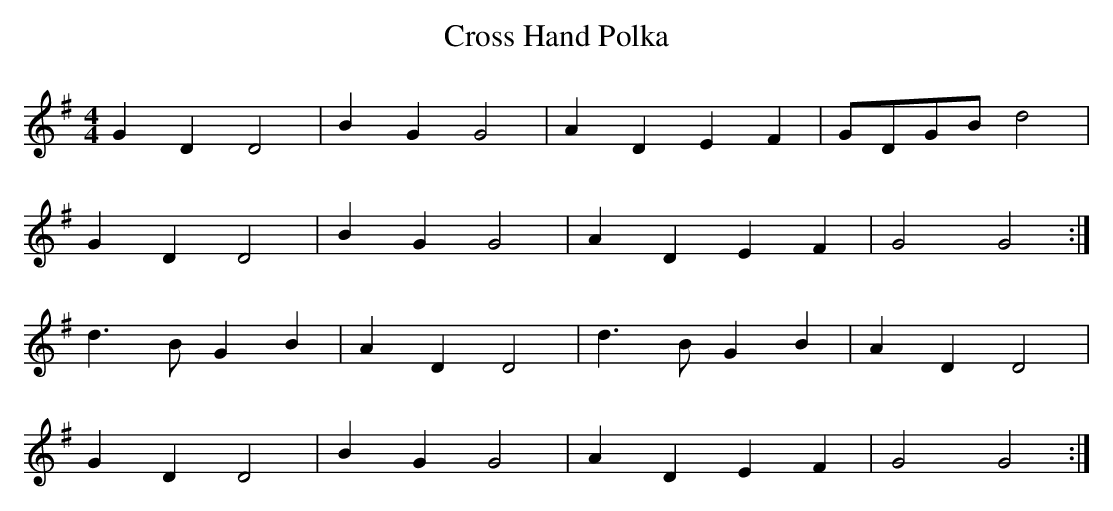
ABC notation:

X:1
T:Cross Hand Polka
M:4/4
K:G
G2 D2 D4|B2 G2 G4|A2 D2 E2 F2|GDGB d4|
G2 D2 D4|B2 G2 G4|A2 D2 E2 F2|G4 G4:|
d3 B G2 B2|A2 D2 D4|d3 B G2 B2|A2 D2 D4|
G2 D2 D4|B2 G2 G4|A2 D2 E2 F2|G4 G4:|
